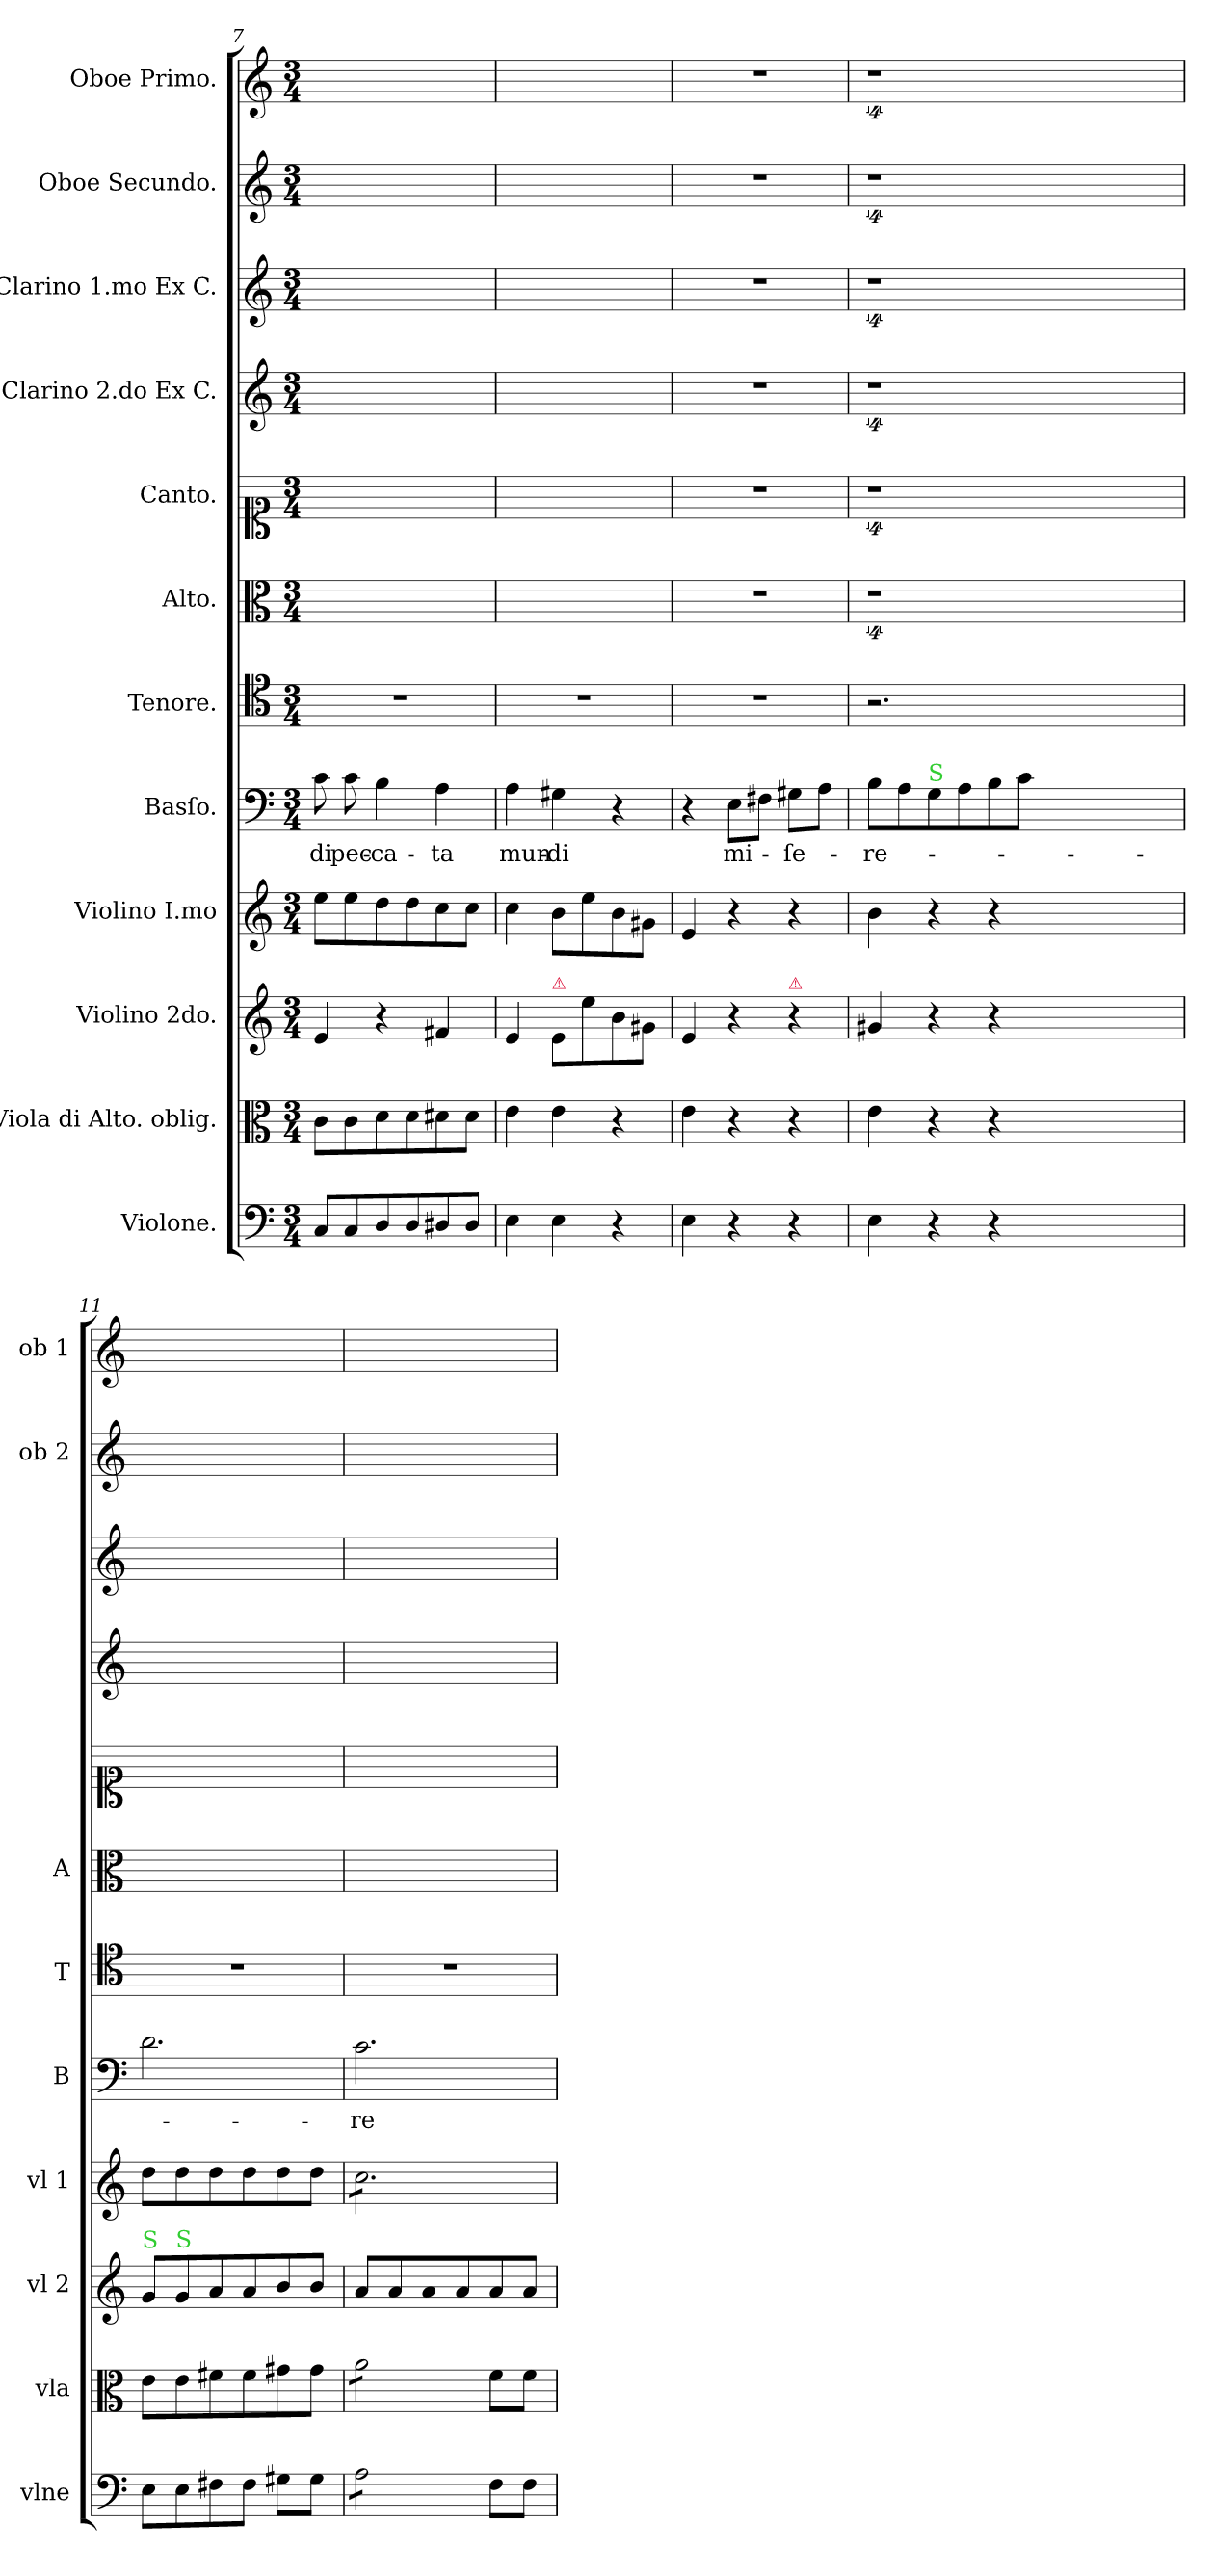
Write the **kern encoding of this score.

**kern	**kern	**kern	**kern	**kern	**text	**kern	**kern	**kern	**kern	**kern	**kern	**kern
*part12	*part11	*part10	*part9	*part8	*part8	*part7	*part6	*part5	*part4	*part3	*part2	*part1
*staff12	*staff11	*staff10	*staff9	*staff8	*staff8	*staff7	*staff6	*staff5	*staff4	*staff3	*staff2	*staff1
*I"Violone.	*I"Viola di Alto. oblig.	*I"Violino 2do.	*I"Violino I.mo	*I"Basſo.	*	*I"Tenore.	*I"Alto.	*I"Canto.	*I"Clarino 2.do Ex C.	*I"Clarino 1.mo Ex C.	*I"Oboe Secundo.	*I"Oboe Primo.
*I'vlne	*I'vla	*I'vl 2	*I'vl 1	*I'B	*	*I'T	*I'A	*	*	*	*I'ob 2	*I'ob 1
*clefF4	*clefC3	*clefG2	*clefG2	*clefF4	*	*clefC4	*clefC3	*clefC1	*clefG2	*clefG2	*clefG2	*clefG2
*ITrd8c12	*	*	*	*	*	*	*	*	*	*	*	*
*k[]	*k[]	*k[]	*k[]	*k[]	*	*k[]	*k[]	*k[]	*k[]	*k[]	*k[]	*k[]
*a:	*a:	*a:	*a:	*a:	*	*a:	*a:	*a:	*a:	*a:	*a:	*a:
*M3/4	*M3/4	*M3/4	*M3/4	*M3/4	*	*M3/4	*M3/4	*M3/4	*M3/4	*M3/4	*M3/4	*M3/4
=7	=7	=7	=7	=7	=7	=7	=7	=7	=7	=7	=7	=7
8CC/L	8c\L	4e/	8ee\L	8c\	-di	2.r	2.ryy	2.ryy	2.ryy	2.ryy	2.ryy	2.ryy
8CC/	8c\	.	8ee\	8c\	pec-	.	.	.	.	.	.	.
8DD/	8d\	4r	8dd\	4B\	-ca-	.	.	.	.	.	.	.
8DD/	8d\	.	8dd\	.	.	.	.	.	.	.	.	.
8DD#X/	8d#X\	4f#X/	8cc\	4A\	-ta	.	.	.	.	.	.	.
8DD#/J	8d#\J	.	8cc\J	.	.	.	.	.	.	.	.	.
=8	=8	=8	=8	=8	=8	=8	=8	=8	=8	=8	=8	=8
4EE\	4e\	4e/	4cc\	4A\	mun-	2.r	2.ryy	2.ryy	2.ryy	2.ryy	2.ryy	2.ryy
!	!	!LO:TX:a:color=crimson:t=⚠	!	!	!	!	!	!	!	!	!	!
4EE\	4e\	8e/L	8b\L	4G#X\	-di	.	.	.	.	.	.	.
.	.	8ee\	8ee\	.	.	.	.	.	.	.	.	.
4r	4r	8b\	8b\	4r	.	.	.	.	.	.	.	.
.	.	8g#X\J	8g#X\J	.	.	.	.	.	.	.	.	.
=9	=9	=9	=9	=9	=9	=9	=9	=9	=9	=9	=9	=9
4EE\	4e\	4e/	4e/	4r	.	2.r	2.r	2.r	2.r	2.r	2.r	2.r
4r	4r	4r	4r	8E\L	mi-	.	.	.	.	.	.	.
.	.	.	.	8F#X\J	.	.	.	.	.	.	.	.
!	!	!LO:TX:a:color=crimson:t=⚠	!	!	!	!	!	!	!	!	!	!
4r	4r	4r	4r	8G#X\L	-ſe-	.	.	.	.	.	.	.
.	.	.	.	8A\J	.	.	.	.	.	.	.	.
=10	=10	=10	=10	=10	=10	=10	=10	=10	=10	=10	=10	=10
4EE\	4e\	4g#X/	4b\	8B\L	-re-	2.r	4%9r	4%9r	4%9r	4%9r	4%9r	4%9r
.	.	.	.	8A\	.	.	.	.	.	.	.	.
!	!	!	!	!LO:TX:a:color=limegreen:t=S	!	!	!	!	!	!	!	!
4r	4r	4r	4r	8G\	.	.	.	.	.	.	.	.
.	.	.	.	8A\	.	.	.	.	.	.	.	.
4r	4r	4r	4r	8B\	.	.	.	.	.	.	.	.
.	.	.	.	8c\J	.	.	.	.	.	.	.	.
1.ryy	1.ryy	1.ryy	1.ryy	1.ryy	.	1.ryy	.	.	.	.	.	.
=11	=11	=11	=11	=11	=11	=11	=11	=11	=11	=11	=11	=11
!	!	!LO:TX:a:color=limegreen:t=S	!	!	!	!	!	!	!	!	!	!
8EE\L	8e\L	8g/L	8dd\L	2.d\	.	2.r	2.ryy	2.ryy	2.ryy	2.ryy	2.ryy	2.ryy
!	!	!LO:TX:a:color=limegreen:t=S	!	!	!	!	!	!	!	!	!	!
8EE\	8e\	8g/	8dd\	.	.	.	.	.	.	.	.	.
8FF#X\	8f#X\	8a/	8dd\	.	.	.	.	.	.	.	.	.
8FF#\J	8f#\	8a/	8dd\	.	.	.	.	.	.	.	.	.
8GG#X\L	8g#X\	8b/	8dd\	.	.	.	.	.	.	.	.	.
8GG#\J	8g#\J	8b/J	8dd\J	.	.	.	.	.	.	.	.	.
=12	=12	=12	=12	=12	=12	=12	=12	=12	=12	=12	=12	=12
*tremolo	*	*	*	*	*	*	*	*	*	*	*	*
*	*tremolo	*	*	*	*	*	*	*	*	*	*	*
*	*	*	*tremolo	*	*	*	*	*	*	*	*	*
8AA\L	8a\L	8a/L	8cc\L	2.c\	-re	2.r	2.ryy	2.ryy	2.ryy	2.ryy	2.ryy	2.ryy
8AA\	8a\	8a/	8cc\	.	.	.	.	.	.	.	.	.
8AA\	8a\	8a/	8cc\	.	.	.	.	.	.	.	.	.
8AA\J	8a\J	8a/	8cc\	.	.	.	.	.	.	.	.	.
*	*Xtremolo	*	*	*	*	*	*	*	*	*	*	*
*Xtremolo	*	*	*	*	*	*	*	*	*	*	*	*
8FF\L	8f\L	8a/	8cc\	.	.	.	.	.	.	.	.	.
8FF\J	8f\J	8a/J	8cc\J	.	.	.	.	.	.	.	.	.
*	*	*	*Xtremolo	*	*	*	*	*	*	*	*	*
=	=	=	=	=	=	=	=	=	=	=	=	=
*-	*-	*-	*-	*-	*-	*-	*-	*-	*-	*-	*-	*-
